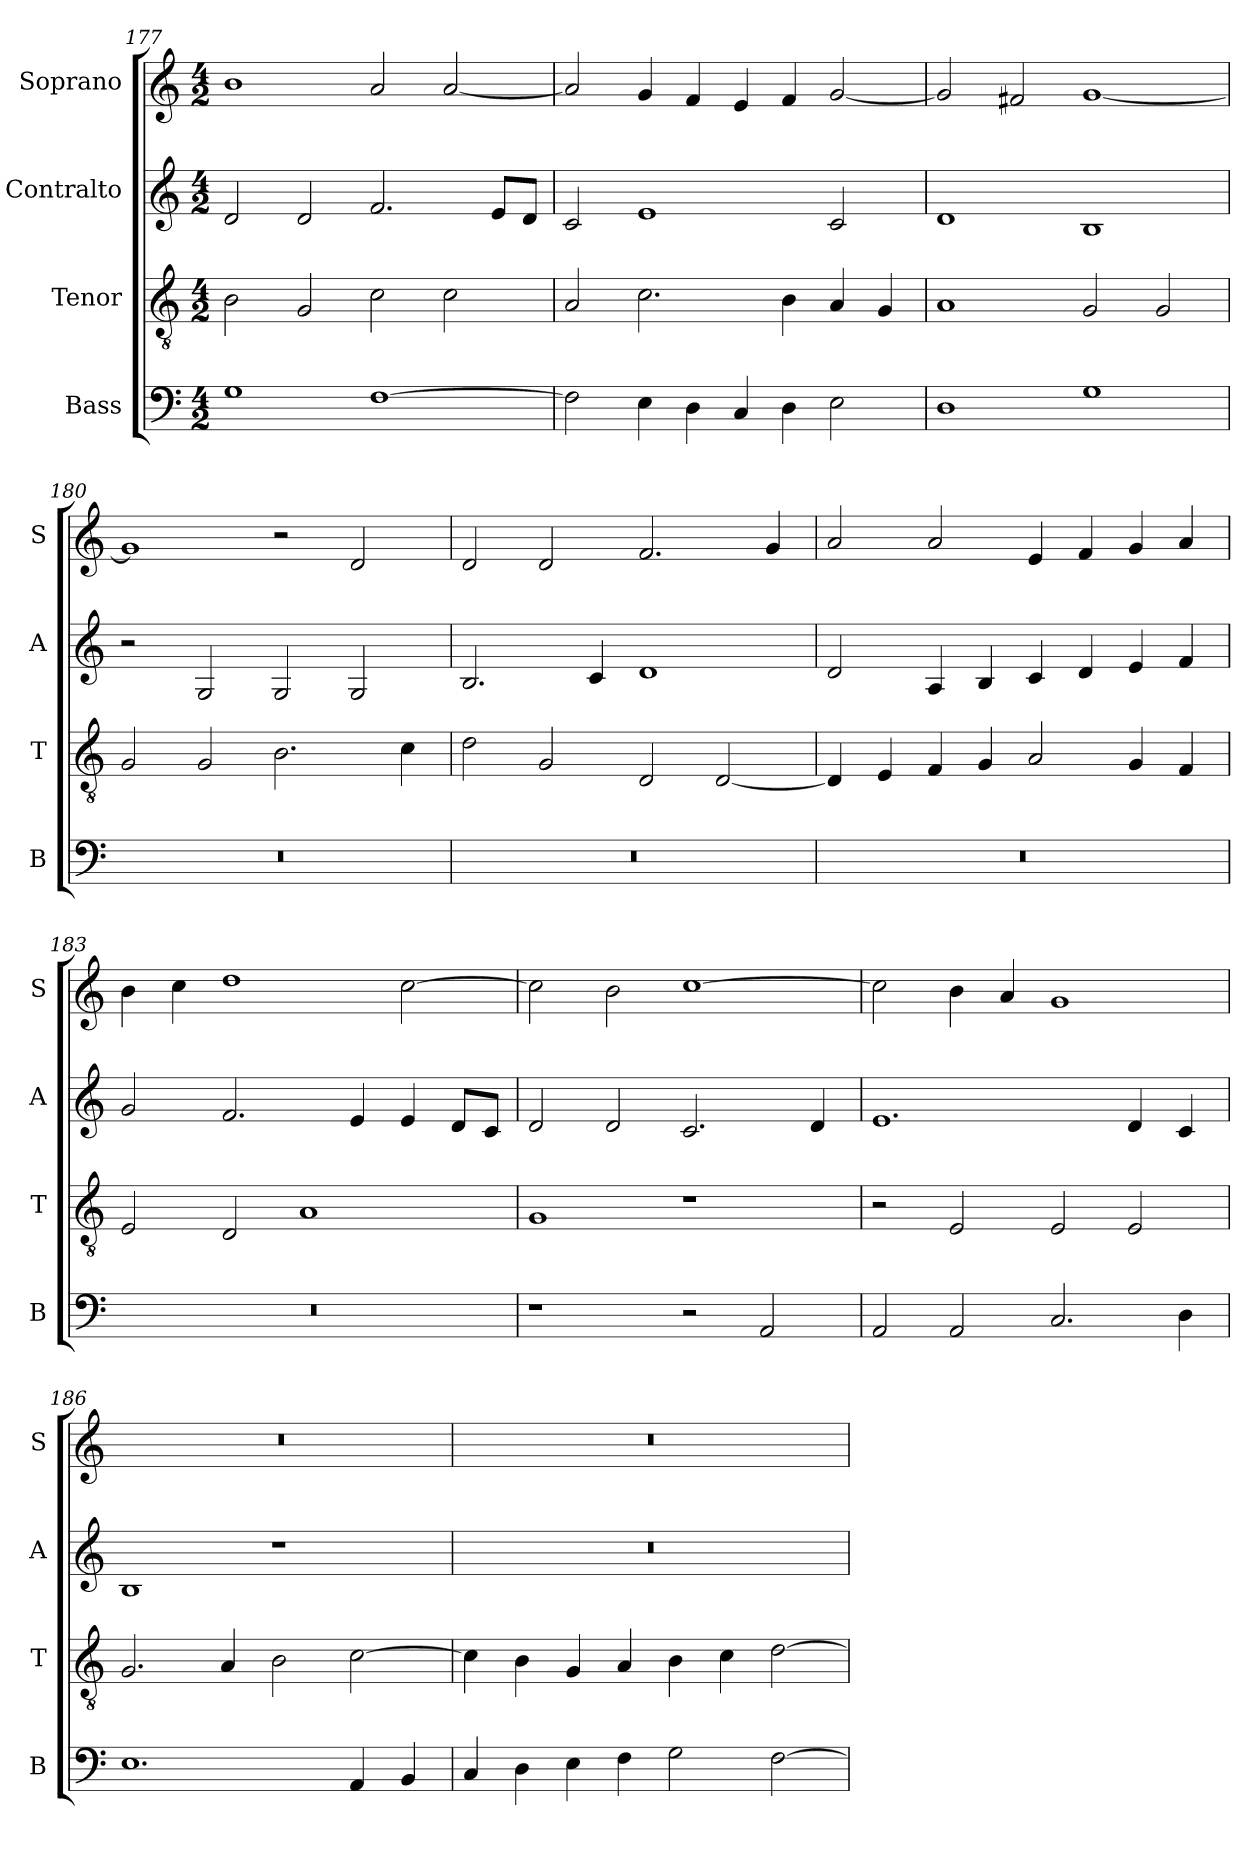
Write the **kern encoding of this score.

**kern	**kern	**kern	**kern
*part4	*part3	*part2	*part1
*staff4	*staff3	*staff2	*staff1
*I"Bass	*I"Tenor	*I"Contralto	*I"Soprano
*I'B	*I'T	*I'A	*I'S
*clefF4	*clefGv2	*clefG2	*clefG2
*k[]	*k[]	*k[]	*k[]
*A:aeo	*A:aeo	*A:aeo	*A:aeo
*M4/2	*M4/2	*M4/2	*M4/2
=177	=177	=177	=177
1G	2B	2d	1b
.	2G	2d	.
[1F	2c	2.f	2a
.	2c	.	[2a
.	.	8e/L	.
.	.	8d/J	.
=178	=178	=178	=178
2F]	2A	2c	2a]
4E	2.c	1e	4g
4D	.	.	4f
4C	.	.	4e
4D	4B	.	4f
2E	4A	2c	[2g
.	4G	.	.
=179	=179	=179	=179
1D	1A	1d	2g]
.	.	.	2f#X
1G	2G	1B	[1g
.	2G	.	.
=180	=180	=180	=180
0r	2G	2r	1g]
.	2G	2G	.
.	2.B	2G	2r
.	.	2G	2d
.	4c	.	.
=181	=181	=181	=181
0r	2d	2.B	2d
.	2G	.	2d
.	.	4c	.
.	2D	1d	2.f
.	[2D	.	.
.	.	.	4g
=182	=182	=182	=182
0r	4D]	2d	2a
.	4E	.	.
.	4F	4A	2a
.	4G	4B	.
.	2A	4c	4e
.	.	4d	4f
.	4G	4e	4g
.	4F	4f	4a
=183	=183	=183	=183
0r	2E	2g	4b
.	.	.	4cc
.	2D	2.f	1dd
.	1A	.	.
.	.	4e	.
.	.	4e	[2cc
.	.	8d/L	.
.	.	8c/J	.
=184	=184	=184	=184
1r	1G	2d	2cc]
.	.	2d	2b
2r	1r	2.c	[1cc
2AA	.	.	.
.	.	4d	.
=185	=185	=185	=185
2AA	2r	1.e	2cc]
2AA	2E	.	4b
.	.	.	4a
2.C	2E	.	1g
.	2E	4d	.
4D	.	4c	.
=186	=186	=186	=186
1.E	2.G	1B	0r
.	4A	.	.
.	2B	1r	.
4AA	[2c	.	.
4BB	.	.	.
=187	=187	=187	=187
4C	4c]	0r	0r
4D	4B	.	.
4E	4G	.	.
4F	4A	.	.
2G	4B	.	.
.	4c	.	.
[2F	[2d	.	.
=	=	=	=
*-	*-	*-	*-
